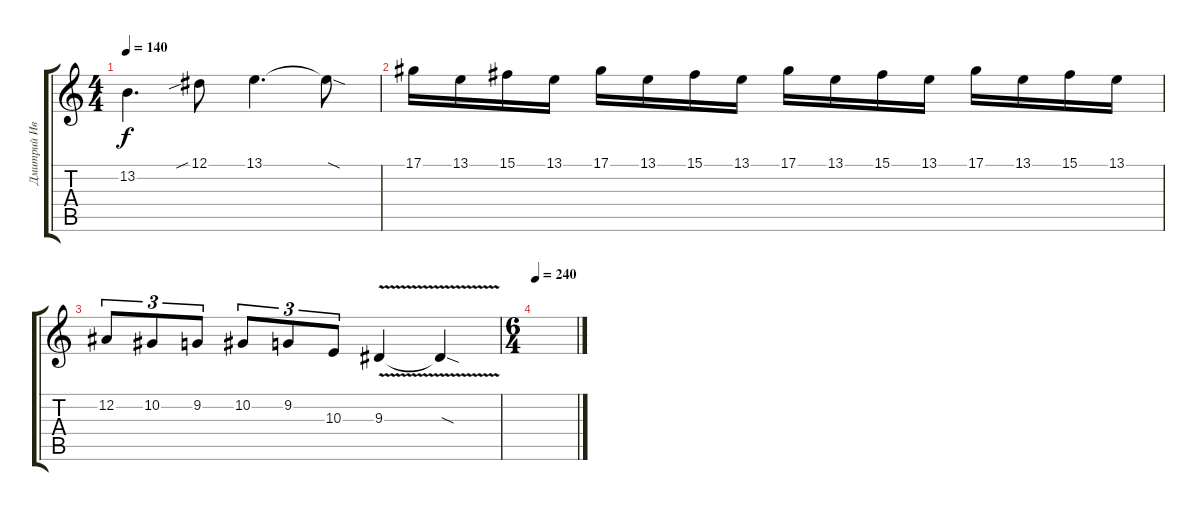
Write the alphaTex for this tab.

\track ("Дмитрий Иванов/Доп. Гитары" "Дмитрий Ив") {instrument taikodrum}
\staff {score tabs}
\tuning (Eb4 Bb3 Gb3 Db3 Ab2 Eb2) {hide}
\ts (4 4)
\tempo 140
\clef g2
\ks c
13.2.4{d dy f} 12.1{sib}.8 13.1.4{d} 13.1{sod t}.8 |
17.1.16 13.1.16 15.1.16 13.1.16 17.1.16 13.1.16 15.1.16 13.1.16 17.1.16 13.1.16 15.1.16 13.1.16 17.1.16 13.1.16 15.1.16 13.1.16 |
12.2.8{tu (3 2)} 10.2.8{tu (3 2)} 9.2.8{tu (3 2)} 10.2.8{tu (3 2)} 9.2.8{tu (3 2)} 10.3.8{tu (3 2)} 9.3{v}.4 9.3{sod t}.4 |
\ts (6 4)
\tempo 240
